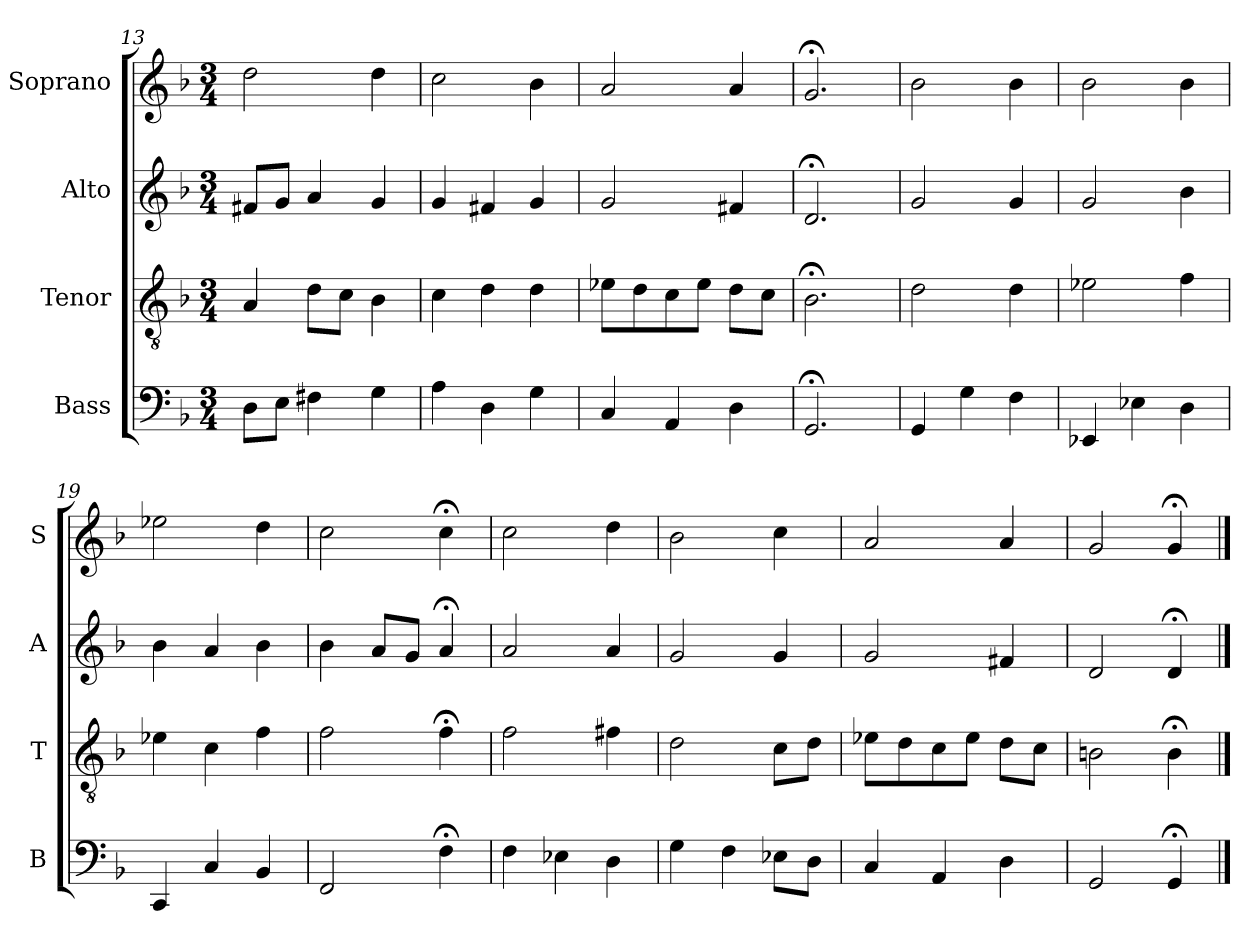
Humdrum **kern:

**kern	**kern	**kern	**kern
*part4	*part3	*part2	*part1
*staff4	*staff3	*staff2	*staff1
*I"Bass	*I"Tenor	*I"Alto	*I"Soprano
*I'B	*I'T	*I'A	*I'S
*clefF4	*clefGv2	*clefG2	*clefG2
*k[b-]	*k[b-]	*k[b-]	*k[b-]
*M3/4	*M3/4	*M3/4	*M3/4
=13	=13	=13	=13
8D\L	4A/	8f#X/L	2dd\
8E\J	.	8g/J	.
4F#X\	8d\L	4a/	.
.	8c\J	.	.
4G\	4B-\	4g/	4dd\
=14	=14	=14	=14
4A\	4c\	4g/	2cc\
4D\	4d\	4f#X/	.
4G\	4d\	4g/	4b-\
=15	=15	=15	=15
4C/	8e-X\L	2g/	2a/
.	8d\	.	.
4AA/	8c\	.	.
.	8e-\J	.	.
4D\	8d\L	4f#X/	4a/
.	8c\J	.	.
=16	=16	=16	=16
2.GG;</	2.B-;<\	2.d;</	2.g;</
=17	=17	=17	=17
4GG/	2d\	2g/	2b-\
4G\	.	.	.
4F\	4d\	4g/	4b-\
=18	=18	=18	=18
4EE-X/	2e-X\	2g/	2b-\
4E-X\	.	.	.
4D\	4f\	4b-\	4b-\
=19	=19	=19	=19
4CC/	4e-X\	4b-\	2ee-X\
4C/	4c\	4a/	.
4BB-/	4f\	4b-\	4dd\
=20	=20	=20	=20
2FF/	2f\	4b-\	2cc\
.	.	8a/L	.
.	.	8g/J	.
4F;<\	4f;<\	4a;</	4cc;<\
=21	=21	=21	=21
4F\	2f\	2a/	2cc\
4E-X\	.	.	.
4D\	4f#X\	4a/	4dd\
=22	=22	=22	=22
4G\	2d\	2g/	2b-\
4F\	.	.	.
8E-X\L	8c\L	4g/	4cc\
8D\J	8d\J	.	.
=23	=23	=23	=23
4C/	8e-X\L	2g/	2a/
.	8d\	.	.
4AA/	8c\	.	.
.	8e-\J	.	.
4D\	8d\L	4f#X/	4a/
.	8c\J	.	.
=24	=24	=24	=24
2GG/	2Bn\	2d/	2g/
4GG;</	4B;<\	4d;</	4g;</
==	==	==	==
*-	*-	*-	*-
